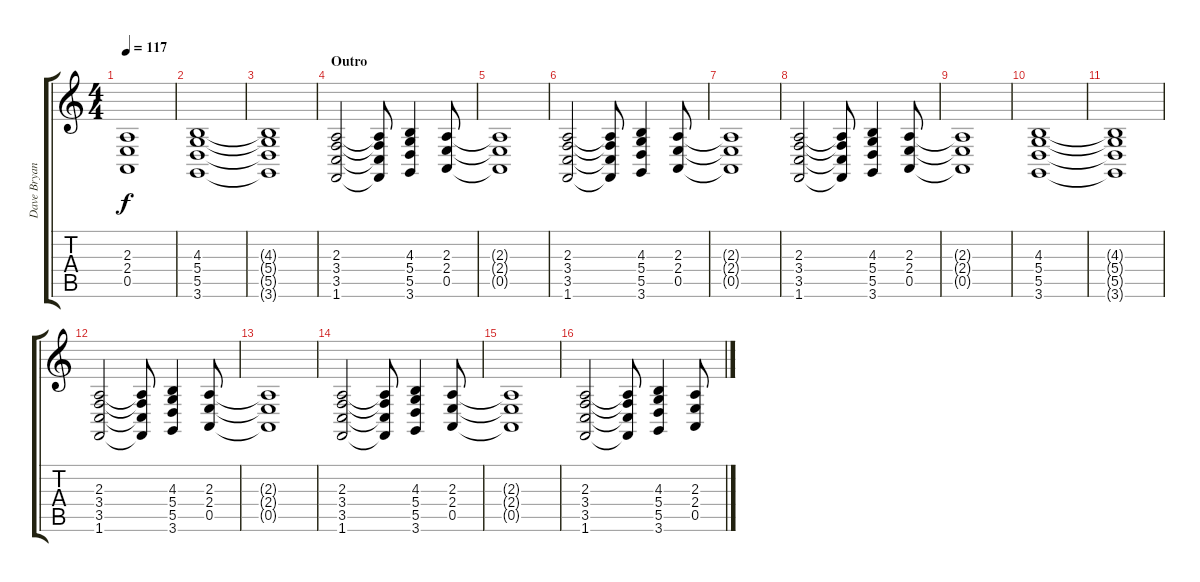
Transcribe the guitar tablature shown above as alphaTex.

\track ("Dave Bryan" "Dave Bryan") {instrument stringensemble1}
\staff {score tabs}
\tuning (E4 B3 G3 D3 A2 E2) {hide}
\ts (4 4)
\tempo 117
\clef g2
\ks c
(2.3{t} 2.4{t} 0.5{t}).1{dy f} |
(4.3 5.4 5.5 3.6).1 |
(4.3{t} 5.4{t} 5.5{t} 3.6{t}).1 |
\section ("" "Outro")
(2.3 3.4 3.5 1.6).2 (2.3{t} 3.4{t} 3.5{t} 1.6{t}).8 (4.3 5.4 5.5 3.6).4 (2.3 2.4 0.5).8 |
(2.3{t} 2.4{t} 0.5{t}).1 |
(2.3 3.4 3.5 1.6).2 (2.3{t} 3.4{t} 3.5{t} 1.6{t}).8 (4.3 5.4 5.5 3.6).4 (2.3 2.4 0.5).8 |
(2.3{t} 2.4{t} 0.5{t}).1 |
(2.3 3.4 3.5 1.6).2 (2.3{t} 3.4{t} 3.5{t} 1.6{t}).8 (4.3 5.4 5.5 3.6).4 (2.3 2.4 0.5).8 |
(2.3{t} 2.4{t} 0.5{t}).1 |
(4.3 5.4 5.5 3.6).1 |
(4.3{t} 5.4{t} 5.5{t} 3.6{t}).1 |
(2.3 3.4 3.5 1.6).2 (2.3{t} 3.4{t} 3.5{t} 1.6{t}).8 (4.3 5.4 5.5 3.6).4 (2.3 2.4 0.5).8 |
(2.3{t} 2.4{t} 0.5{t}).1 |
(2.3 3.4 3.5 1.6).2{volume 0} (2.3{t} 3.4{t} 3.5{t} 1.6{t}).8 (4.3 5.4 5.5 3.6).4 (2.3 2.4 0.5).8 |
(2.3{t} 2.4{t} 0.5{t}).1 |
(2.3 3.4 3.5 1.6).2 (2.3{t} 3.4{t} 3.5{t} 1.6{t}).8 (4.3 5.4 5.5 3.6).4 (2.3 2.4 0.5).8
